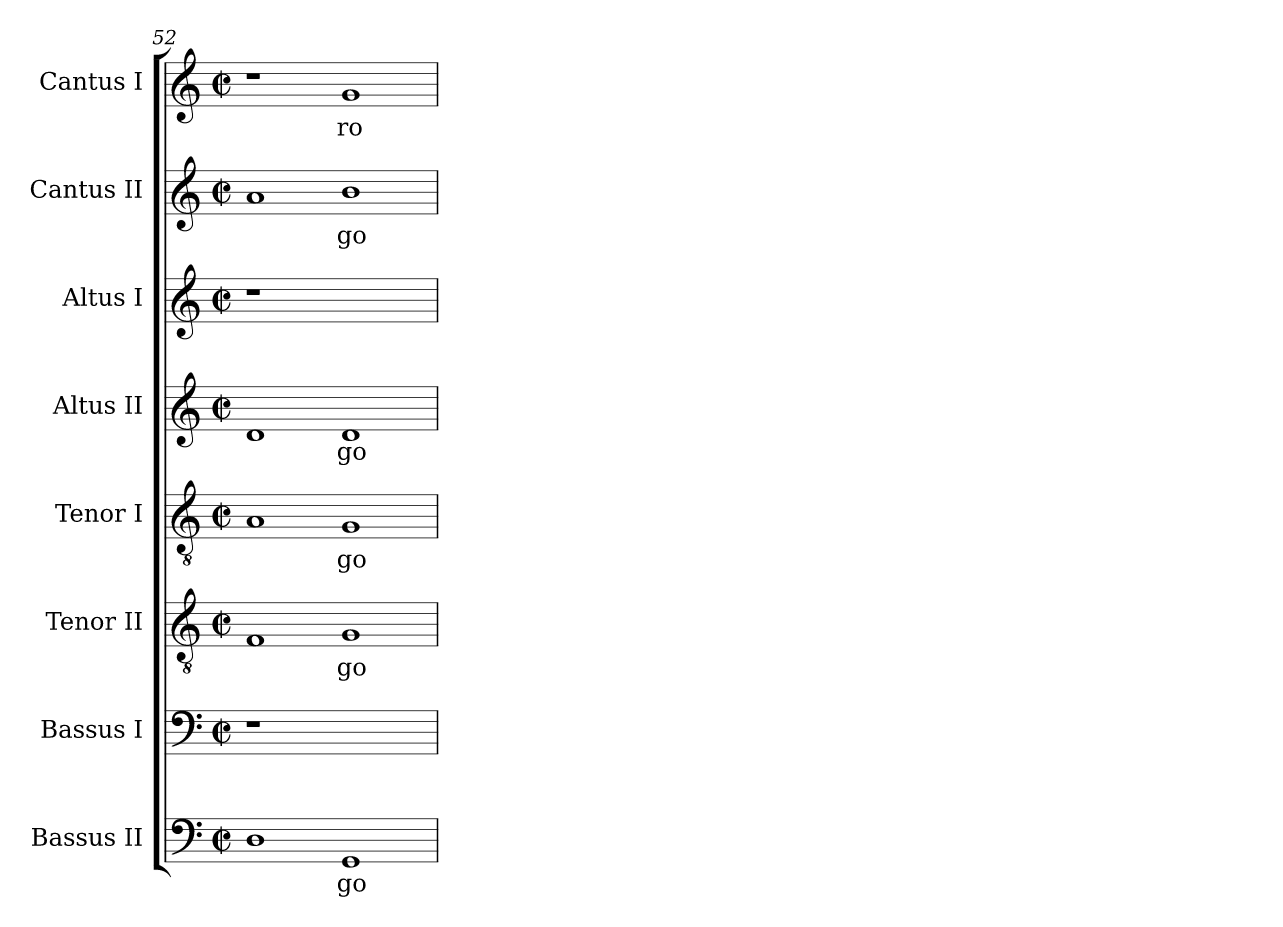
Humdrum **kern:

**kern	**text	**kern	**kern	**text	**kern	**text	**kern	**text	**kern	**kern	**text	**kern	**text
*part8	*part8	*part7	*part6	*part6	*part5	*part5	*part4	*part4	*part3	*part2	*part2	*part1	*part1
*staff8	*staff8	*staff7	*staff6	*staff6	*staff5	*staff5	*staff4	*staff4	*staff3	*staff2	*staff2	*staff1	*staff1
*I"Bassus II	*	*I"Bassus I	*I"Tenor II	*	*I"Tenor I	*	*I"Altus II	*	*I"Altus I	*I"Cantus II	*	*I"Cantus I	*
*I'B II	*	*I'B I	*I'T II	*	*I'T I	*	*I'A II	*	*I'A I	*I'C II	*	*I'C I	*
*clefF4	*	*clefF4	*clefGv2	*	*clefGv2	*	*clefG2	*	*clefG2	*clefG2	*	*clefG2	*
*	*	*	*	*	*	*	*	*	*k[]	*	*	*	*
*	*	*	*	*	*	*	*	*	*C:	*	*	*	*
*M2/2	*	*M2/2	*M2/2	*	*M2/2	*	*M2/2	*	*M2/2	*M2/2	*	*M2/2	*
*met(c|)	*	*met(c|)	*met(c|)	*	*met(c|)	*	*met(c|)	*	*met(c|)	*met(c|)	*	*met(c|)	*
=52	=52	=52	=52	=52	=52	=52	=52	=52	=52	=52	=52	=52	=52
1D	.	1r	1F	.	1A	.	1d	.	1r	1a	.	1r	.
!	!LO:LY:b:cj	!	!	!LO:LY:b:cj	!	!LO:LY:b:cj	!	!LO:LY:b:cj	!	!	!LO:LY:b:cj	!	!LO:LY:b:cj
1GG	go	1ryy	1G	go	1G	go	1d	-go	1ryy	1b	go	1g	ro
=	=	=	=	=	=	=	=	=	=	=	=	=	=
*-	*-	*-	*-	*-	*-	*-	*-	*-	*-	*-	*-	*-	*-
